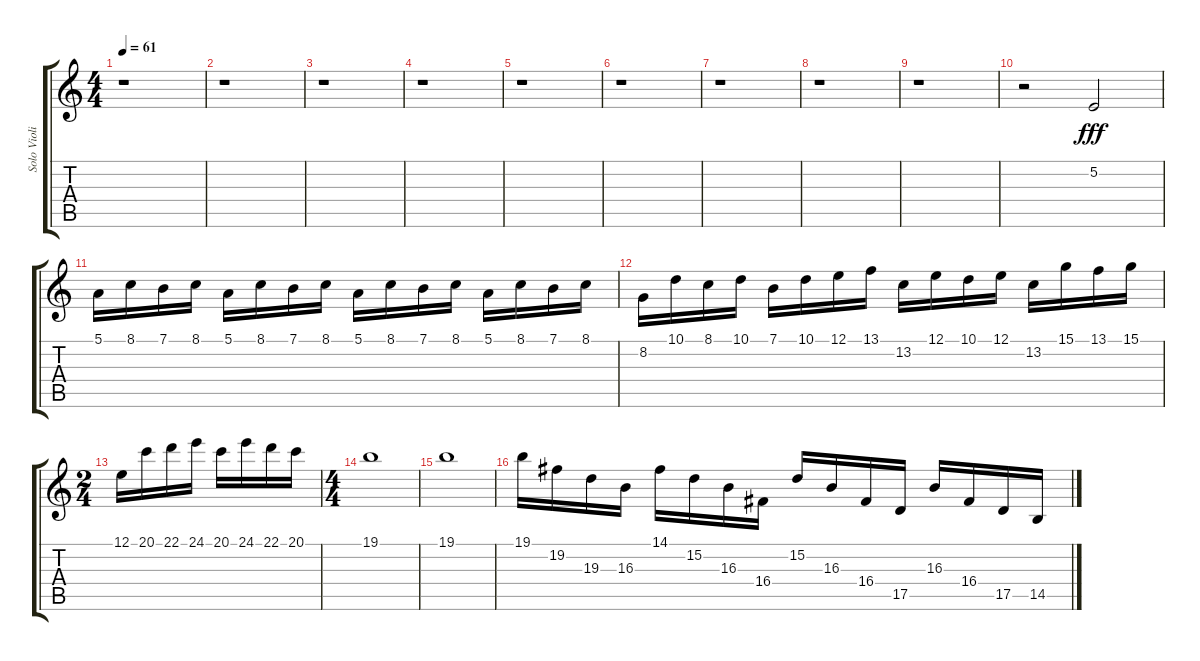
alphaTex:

\track ("Solo Violin L" "Solo Violi") {instrument violin}
\staff {score tabs}
\tuning (E4 B3 G3 D3 A2 E2) {hide}
\ts (4 4)
\tempo 61
\clef g2
\ks c
r.1{dy fff} |
r.1 |
r.1 |
r.1 |
r.1 |
r.1 |
r.1 |
r.1 |
r.1 |
r.2 5.2.2 |
5.1.16 8.1.16 7.1.16 8.1.16 5.1.16 8.1.16 7.1.16 8.1.16 5.1.16 8.1.16 7.1.16 8.1.16 5.1.16 8.1.16 7.1.16 8.1.16 |
8.2.16 10.1.16 8.1.16 10.1.16 7.1.16 10.1.16 12.1.16 13.1.16 13.2.16 12.1.16 10.1.16 12.1.16 13.2.16 15.1.16 13.1.16 15.1.16 |
\ts (2 4)
12.1.16 20.1.16 22.1.16 24.1.16 20.1.16 24.1.16 22.1.16 20.1.16 |
\ts (4 4)
19.1.1 |
19.1.1 |
19.1.16 19.2.16 19.3.16 16.3.16 14.1.16 15.2.16 16.3.16 16.4.16 15.2.16 16.3.16 16.4.16 17.5.16 16.3.16 16.4.16 17.5.16 14.5.16
